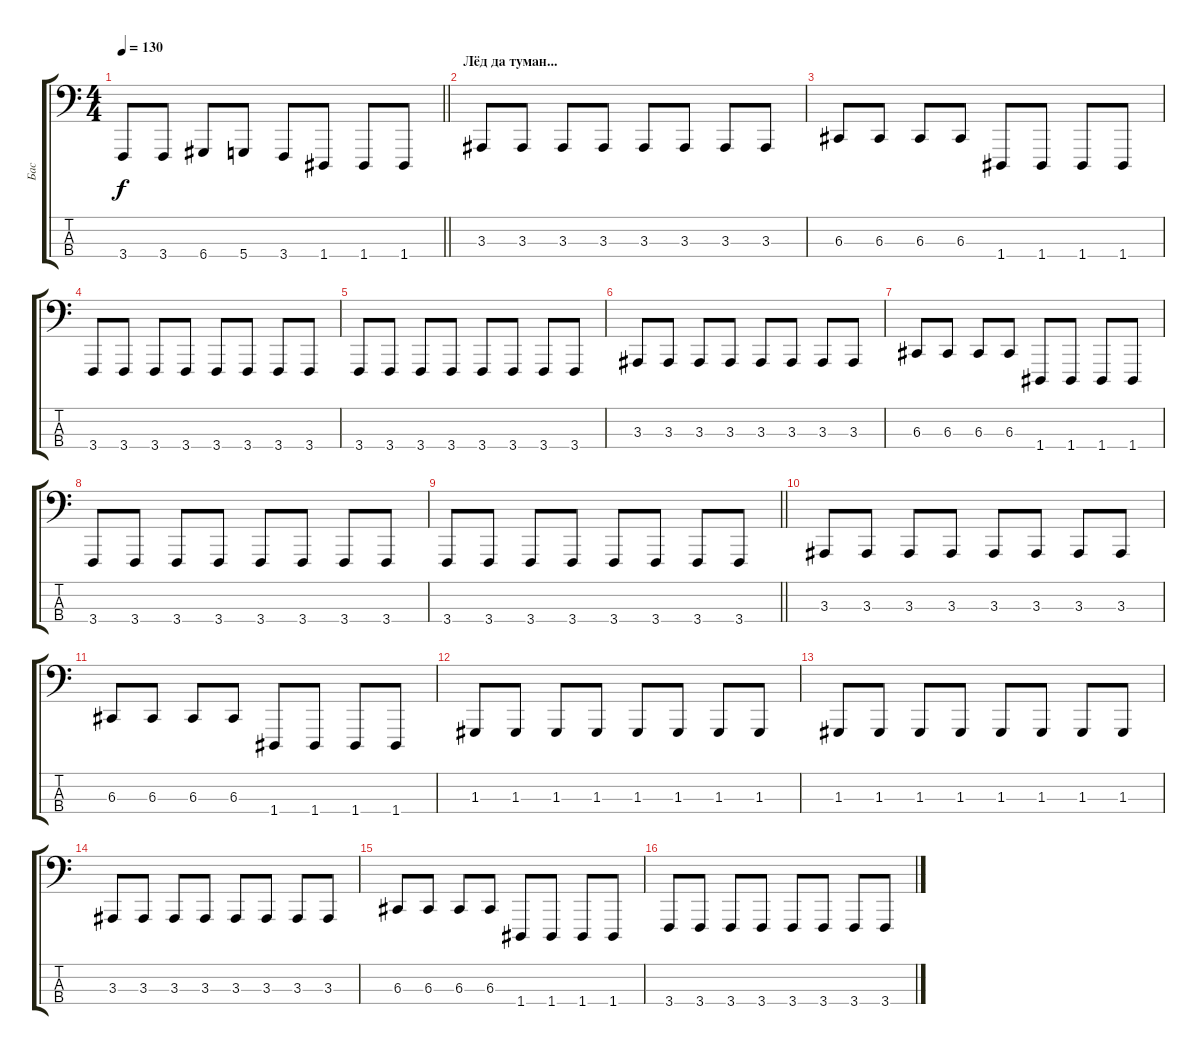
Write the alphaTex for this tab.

\track ("Бас" "Бас") {instrument synthbrass2}
\staff {score tabs}
\tuning (F2 C2 G1 D1) {hide}
\ts (4 4)
\tempo 130
\clef f4
\barLineRight lightlight
\ks c
3.4.8{dy f} 3.4.8 6.4.8 5.4.8 3.4.8 1.4.8 1.4.8 1.4.8 |
\section ("" "Лёд да туман...")
3.3.8 3.3.8 3.3.8 3.3.8 3.3.8 3.3.8 3.3.8 3.3.8 |
6.3.8 6.3.8 6.3.8 6.3.8 1.4.8 1.4.8 1.4.8 1.4.8 |
3.4.8 3.4.8 3.4.8 3.4.8 3.4.8 3.4.8 3.4.8 3.4.8 |
3.4.8 3.4.8 3.4.8 3.4.8 3.4.8 3.4.8 3.4.8 3.4.8 |
3.3.8 3.3.8 3.3.8 3.3.8 3.3.8 3.3.8 3.3.8 3.3.8 |
6.3.8 6.3.8 6.3.8 6.3.8 1.4.8 1.4.8 1.4.8 1.4.8 |
3.4.8 3.4.8 3.4.8 3.4.8 3.4.8 3.4.8 3.4.8 3.4.8 |
\barLineRight lightlight
3.4.8 3.4.8 3.4.8 3.4.8 3.4.8 3.4.8 3.4.8 3.4.8 |
3.3.8 3.3.8 3.3.8 3.3.8 3.3.8 3.3.8 3.3.8 3.3.8 |
6.3.8 6.3.8 6.3.8 6.3.8 1.4.8 1.4.8 1.4.8 1.4.8 |
1.3.8 1.3.8 1.3.8 1.3.8 1.3.8 1.3.8 1.3.8 1.3.8 |
1.3.8 1.3.8 1.3.8 1.3.8 1.3.8 1.3.8 1.3.8 1.3.8 |
3.3.8 3.3.8 3.3.8 3.3.8 3.3.8 3.3.8 3.3.8 3.3.8 |
6.3.8 6.3.8 6.3.8 6.3.8 1.4.8 1.4.8 1.4.8 1.4.8 |
3.4.8 3.4.8 3.4.8 3.4.8 3.4.8 3.4.8 3.4.8 3.4.8
